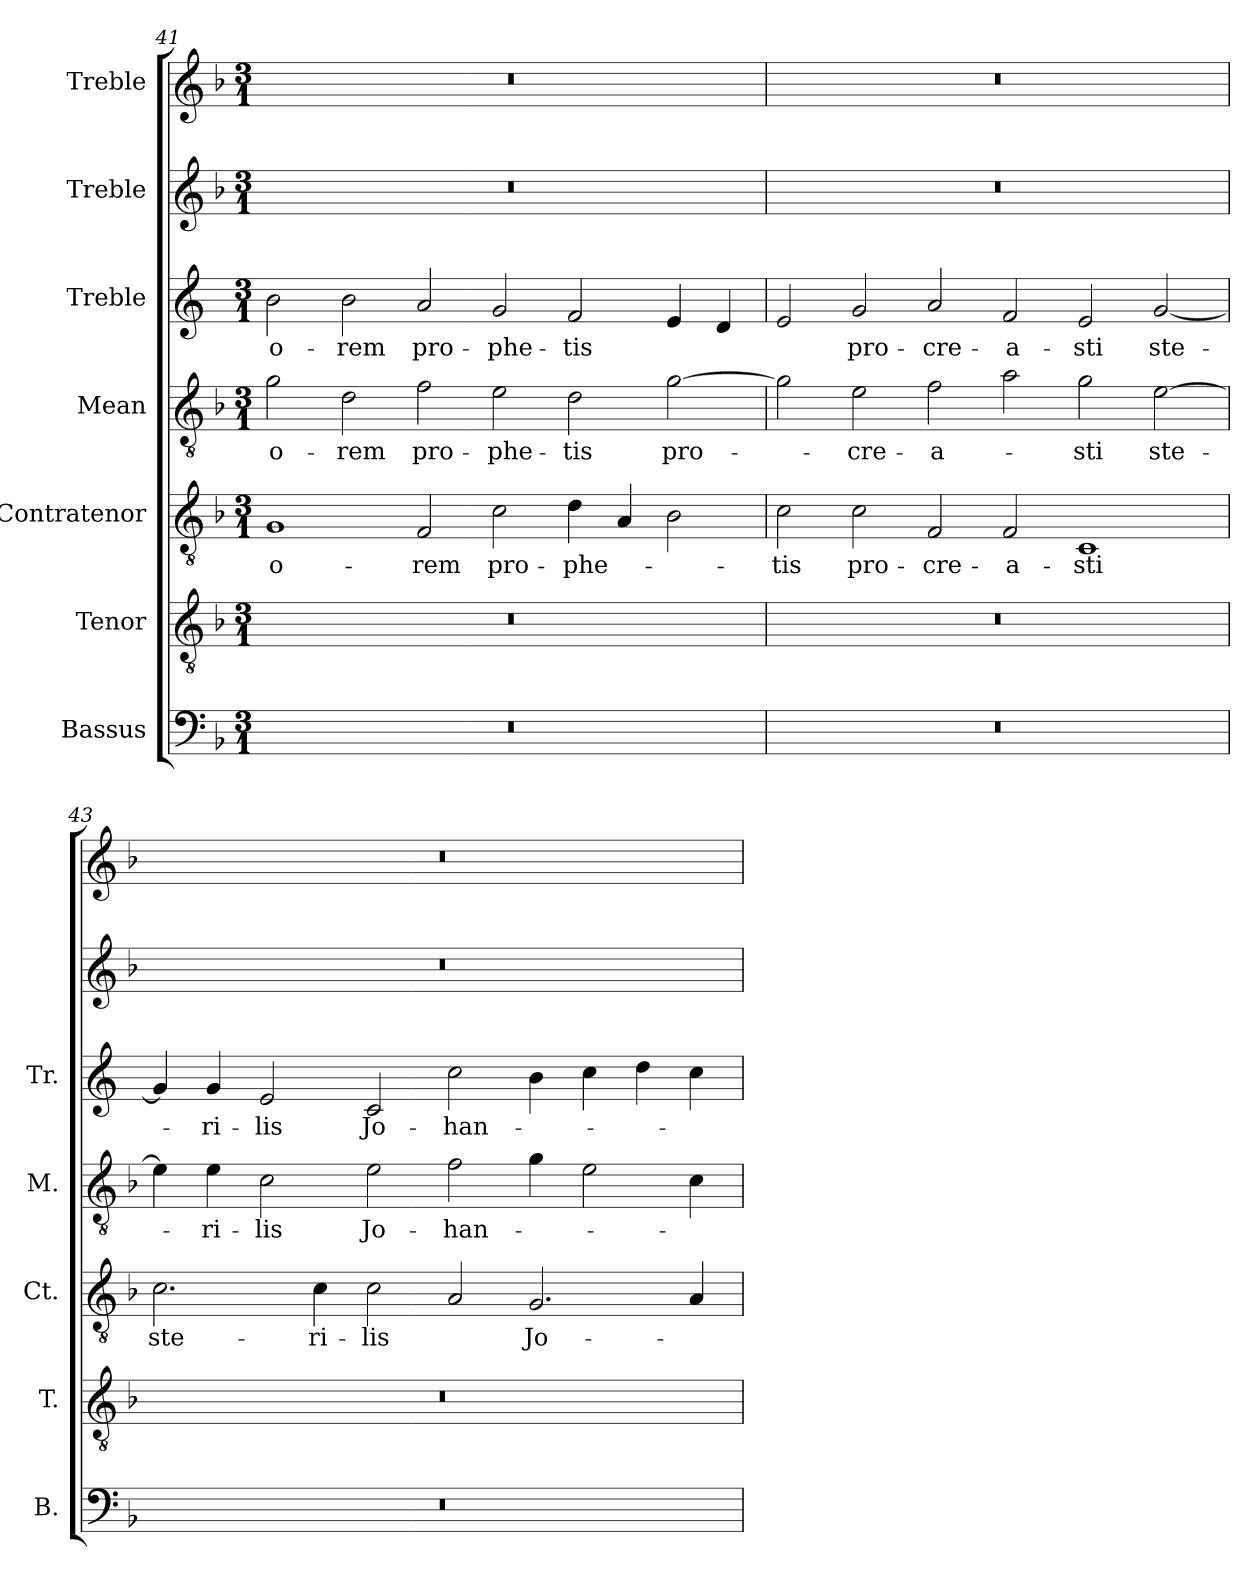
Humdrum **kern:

**kern	**kern	**kern	**text	**kern	**text	**kern	**text	**kern	**kern
*part7	*part6	*part5	*part5	*part4	*part4	*part3	*part3	*part2	*part1
*staff7	*staff6	*staff5	*staff5	*staff4	*staff4	*staff3	*staff3	*staff2	*staff1
*I"Bassus	*I"Tenor	*I"Contratenor	*	*I"Mean	*	*I"Treble	*	*I"Treble	*I"Treble
*I'B.	*I'T.	*I'Ct.	*	*I'M.	*	*I'Tr.	*	*	*
*clefF4	*clefGv2	*clefGv2	*	*clefGv2	*	*clefG2	*	*clefG2	*clefG2
*	*ITrd7c12	*ITrd7c12	*	*ITrd7c12	*	*	*	*	*
*k[b-]	*k[b-]	*k[b-]	*	*k[b-]	*	*k[]	*	*k[b-]	*k[b-]
*F:	*F:	*F:	*	*F:	*	*	*	*F:	*F:
*M3/1	*M3/1	*M3/1	*	*M3/1	*	*M3/1	*	*M3/1	*M3/1
=41	=41	=41	=41	=41	=41	=41	=41	=41	=41
!LO:N:vis=1	!LO:N:vis=1	!	!	!	!	!	!	!	!
!	!	!	!LO:LY:b:color=#000000	!	!	!	!	!	!
!	!	!	!	!	!LO:LY:b:color=#000000	!	!	!	!
!	!	!	!	!	!	!	!LO:LY:b:color=#000000	!LO:N:vis=1	!LO:N:vis=1
0.r	0.r	1GGi	-o-	2Gi\	-o-	2bi\	-o-	0.r	0.r
!	!	!	!	!	!LO:LY:b:color=#000000	!	!	!	!
!	!	!	!	!	!	!	!LO:LY:b:color=#000000	!	!
.	.	.	.	2Di\	-rem	2bi\	-rem	.	.
!	!	!	!LO:LY:b:color=#000000	!	!	!	!	!	!
!	!	!	!	!	!LO:LY:b:color=#000000	!	!	!	!
!	!	!	!	!	!	!	!LO:LY:b:color=#000000	!	!
.	.	2FFi/	-rem	2Fi\	pro-	2ai/	pro-	.	.
!	!	!	!LO:LY:b:color=#000000	!	!	!	!	!	!
!	!	!	!	!	!LO:LY:b:color=#000000	!	!	!	!
!	!	!	!	!	!	!	!LO:LY:b:color=#000000	!	!
.	.	2Ci\	pro-	2Ei\	-phe-	2gi/	-phe-	.	.
!	!	!	!LO:LY:b:color=#000000	!	!	!	!	!	!
!	!	!	!	!	!LO:LY:b:color=#000000	!	!	!	!
!	!	!	!	!	!	!	!LO:LY:b:color=#000000	!	!
.	.	4Di\	-phe-	2Di\	-tis	2fi/	-tis	.	.
.	.	4AAi/	.	.	.	.	.	.	.
!	!	!	!	!	!LO:LY:b:color=#000000	!	!	!	!
.	.	2BB-i\	.	[>2Gi\	pro-	4ei/	.	.	.
.	.	.	.	.	.	4di/	.	.	.
=42`	=42`	=42`	=42`	=42`	=42`	=42`	=42`	=42`	=42`
!LO:N:vis=1	!LO:N:vis=1	!	!	!	!	!	!	!	!
!	!	!	!LO:LY:b:color=#000000	!	!	!	!	!LO:N:vis=1	!LO:N:vis=1
0.r	0.r	2Ci\	-tis	2Gi\]	.	2ei/	.	0.r	0.r
!	!	!	!LO:LY:b:color=#000000	!	!	!	!	!	!
!	!	!	!	!	!LO:LY:b:color=#000000	!	!	!	!
!	!	!	!	!	!	!	!LO:LY:b:color=#000000	!	!
.	.	2Ci\	pro-	2Ei\	-cre-	2gi/	pro-	.	.
!	!	!	!LO:LY:b:color=#000000	!	!	!	!	!	!
!	!	!	!	!	!LO:LY:b:color=#000000	!	!	!	!
!	!	!	!	!	!	!	!LO:LY:b:color=#000000	!	!
.	.	2FFi/	-cre-	2Fi\	-a-	2ai/	-cre-	.	.
!	!	!	!LO:LY:b:color=#000000	!	!	!	!	!	!
!	!	!	!	!	!	!	!LO:LY:b:color=#000000	!	!
.	.	2FFi/	-a-	2Ai\	.	2fi/	-a-	.	.
!	!	!	!LO:LY:b:color=#000000	!	!	!	!	!	!
!	!	!	!	!	!LO:LY:b:color=#000000	!	!	!	!
!	!	!	!	!	!	!	!LO:LY:b:color=#000000	!	!
.	.	1CCi	-sti	2Gi\	-sti	2ei/	-sti	.	.
!	!	!	!	!	!LO:LY:b:color=#000000	!	!	!	!
!	!	!	!	!	!	!	!LO:LY:b:color=#000000	!	!
.	.	.	.	[>2Ei\	ste-	[<2gi/	ste-	.	.
!!LO:LB:g=z
=43`	=43`	=43`	=43`	=43`	=43`	=43`	=43`	=43`	=43`
!LO:N:vis=1	!LO:N:vis=1	!	!	!	!	!	!	!	!
!	!	!	!LO:LY:b:color=#000000	!	!	!	!	!LO:N:vis=1	!LO:N:vis=1
0.r	0.r	2.Ci\	ste-	4Ei\]	.	4gi/]	.	0.r	0.r
!	!	!	!	!	!LO:LY:b:color=#000000	!	!	!	!
!	!	!	!	!	!	!	!LO:LY:b:color=#000000	!	!
.	.	.	.	4Ei\	-ri-	4gi/	-ri-	.	.
!	!	!	!	!	!LO:LY:b:color=#000000	!	!	!	!
!	!	!	!	!	!	!	!LO:LY:b:color=#000000	!	!
.	.	.	.	2Ci\	-lis	2ei/	-lis	.	.
!	!	!	!LO:LY:b:color=#000000	!	!	!	!	!	!
.	.	4Ci\	-ri-	.	.	.	.	.	.
!	!	!	!LO:LY:b:color=#000000	!	!	!	!	!	!
!	!	!	!	!	!LO:LY:b:color=#000000	!	!	!	!
!	!	!	!	!	!	!	!LO:LY:b:color=#000000	!	!
.	.	2Ci\	-lis	2Ei\	Jo-	2ci/	Jo-	.	.
!	!	!	!	!	!LO:LY:b:color=#000000	!	!	!	!
!	!	!	!	!	!	!	!LO:LY:b:color=#000000	!	!
.	.	2AAi/	.	2Fi\	-han-	2cci\	-han-	.	.
!	!	!	!LO:LY:b:color=#000000	!	!	!	!	!	!
.	.	2.GGi/	Jo-	4Gi\	.	4bi\	.	.	.
.	.	.	.	2Ei\	.	4cci\	.	.	.
.	.	.	.	.	.	4ddi\	.	.	.
.	.	4AAi/	.	4Ci\	.	4cci\	.	.	.
=`	=`	=`	=`	=`	=`	=`	=`	=`	=`
*-	*-	*-	*-	*-	*-	*-	*-	*-	*-
